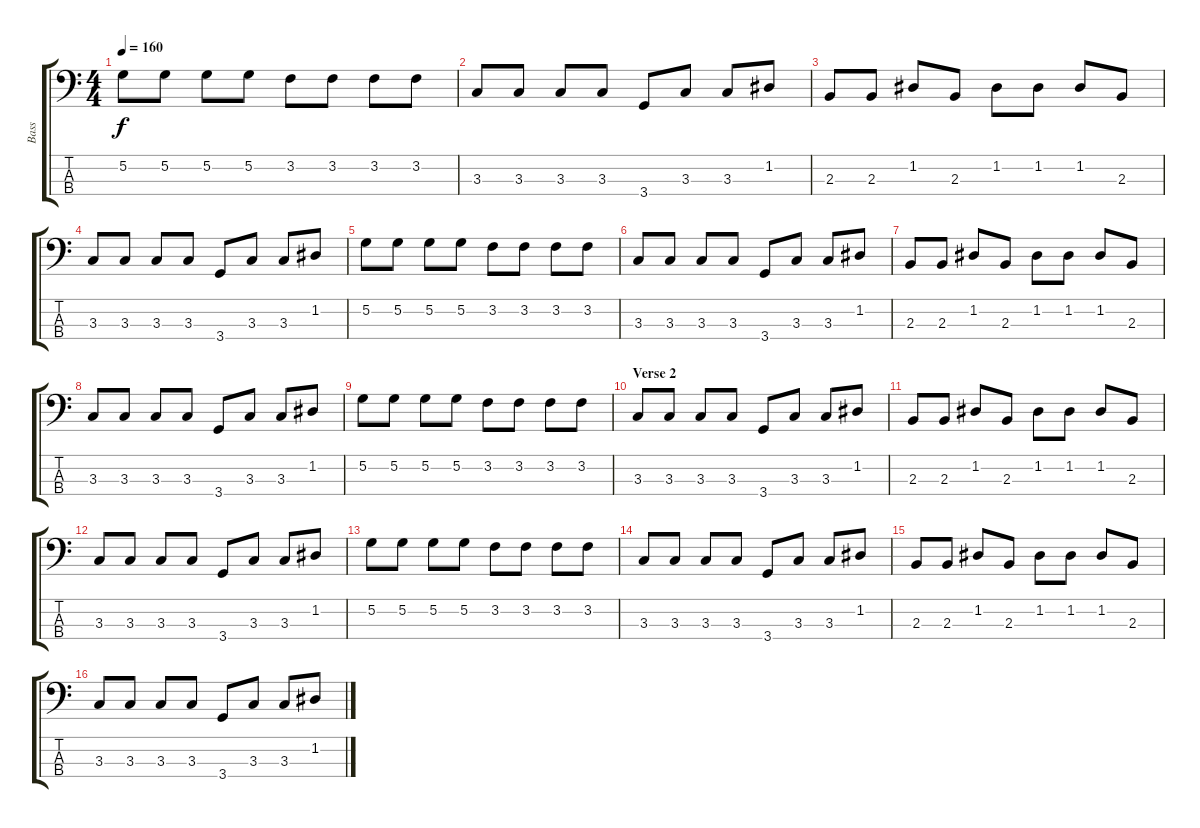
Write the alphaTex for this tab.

\track ("Bass" "Bass") {instrument electricbassfinger}
\staff {score tabs}
\tuning (G2 D2 A1 E1) {hide}
\ts (4 4)
\tempo 160
\clef f4
\ks c
5.2.8{dy f} 5.2.8 5.2.8 5.2.8 3.2.8 3.2.8 3.2.8 3.2.8 |
3.3.8 3.3.8 3.3.8 3.3.8 3.4.8 3.3.8 3.3.8 1.2.8 |
2.3.8 2.3.8 1.2.8 2.3.8 1.2.8 1.2.8 1.2.8 2.3.8 |
3.3.8 3.3.8 3.3.8 3.3.8 3.4.8 3.3.8 3.3.8 1.2.8 |
5.2.8 5.2.8 5.2.8 5.2.8 3.2.8 3.2.8 3.2.8 3.2.8 |
3.3.8 3.3.8 3.3.8 3.3.8 3.4.8 3.3.8 3.3.8 1.2.8 |
2.3.8 2.3.8 1.2.8 2.3.8 1.2.8 1.2.8 1.2.8 2.3.8 |
3.3.8 3.3.8 3.3.8 3.3.8 3.4.8 3.3.8 3.3.8 1.2.8 |
5.2.8 5.2.8 5.2.8 5.2.8 3.2.8 3.2.8 3.2.8 3.2.8 |
\section ("" "Verse 2")
3.3.8 3.3.8 3.3.8 3.3.8 3.4.8 3.3.8 3.3.8 1.2.8 |
2.3.8 2.3.8 1.2.8 2.3.8 1.2.8 1.2.8 1.2.8 2.3.8 |
3.3.8 3.3.8 3.3.8 3.3.8 3.4.8 3.3.8 3.3.8 1.2.8 |
5.2.8 5.2.8 5.2.8 5.2.8 3.2.8 3.2.8 3.2.8 3.2.8 |
3.3.8 3.3.8 3.3.8 3.3.8 3.4.8 3.3.8 3.3.8 1.2.8 |
2.3.8 2.3.8 1.2.8 2.3.8 1.2.8 1.2.8 1.2.8 2.3.8 |
3.3.8 3.3.8 3.3.8 3.3.8 3.4.8 3.3.8 3.3.8 1.2.8
